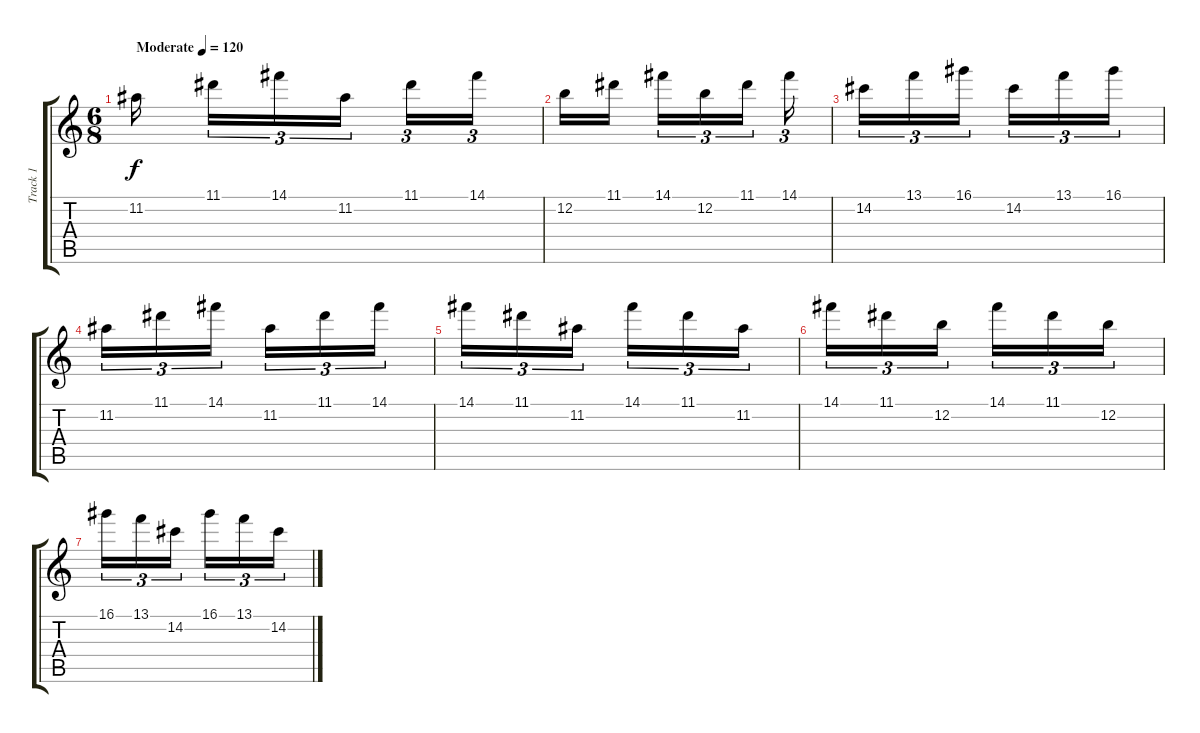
\track ("Track 1" "Track 1") {instrument acousticguitarsteel}
\staff {score tabs}
\tuning (E4 B3 G3 D3 A2 E2) {hide}
\ts (6 8)
\tempo (120 "Moderate")
\clef g2
\ks c
11.2.16{dy f instrument acousticguitarsteel beam splitsecondary} 11.1.16{tu (3 2)} 14.1.16{tu (3 2)} 11.2.16{tu (3 2) beam splitsecondary} 11.1.16{tu (3 2)} 14.1.16{tu (3 2)} |
12.2.16 11.1.16{beam splitsecondary} 14.1.16{tu (3 2)} 12.2.16{tu (3 2)} 11.1.16{tu (3 2) txt "" beam splitsecondary} 14.1.16{tu (3 2)} |
14.2.16{tu (3 2)} 13.1.16{tu (3 2)} 16.1.16{tu (3 2) beam splitsecondary} 14.2.16{tu (3 2)} 13.1.16{tu (3 2)} 16.1.16{tu (3 2)} |
11.2.16{tu (3 2)} 11.1.16{tu (3 2)} 14.1.16{tu (3 2) beam splitsecondary} 11.2.16{tu (3 2)} 11.1.16{tu (3 2)} 14.1.16{tu (3 2)} |
14.1.16{tu (3 2)} 11.1.16{tu (3 2)} 11.2.16{tu (3 2) beam splitsecondary} 14.1.16{tu (3 2)} 11.1.16{tu (3 2)} 11.2.16{tu (3 2)} |
14.1.16{tu (3 2)} 11.1.16{tu (3 2)} 12.2.16{tu (3 2) beam splitsecondary} 14.1.16{tu (3 2)} 11.1.16{tu (3 2)} 12.2.16{tu (3 2)} |
16.1.16{tu (3 2)} 13.1.16{tu (3 2)} 14.2.16{tu (3 2) beam splitsecondary} 16.1.16{tu (3 2)} 13.1.16{tu (3 2)} 14.2.16{tu (3 2)}
